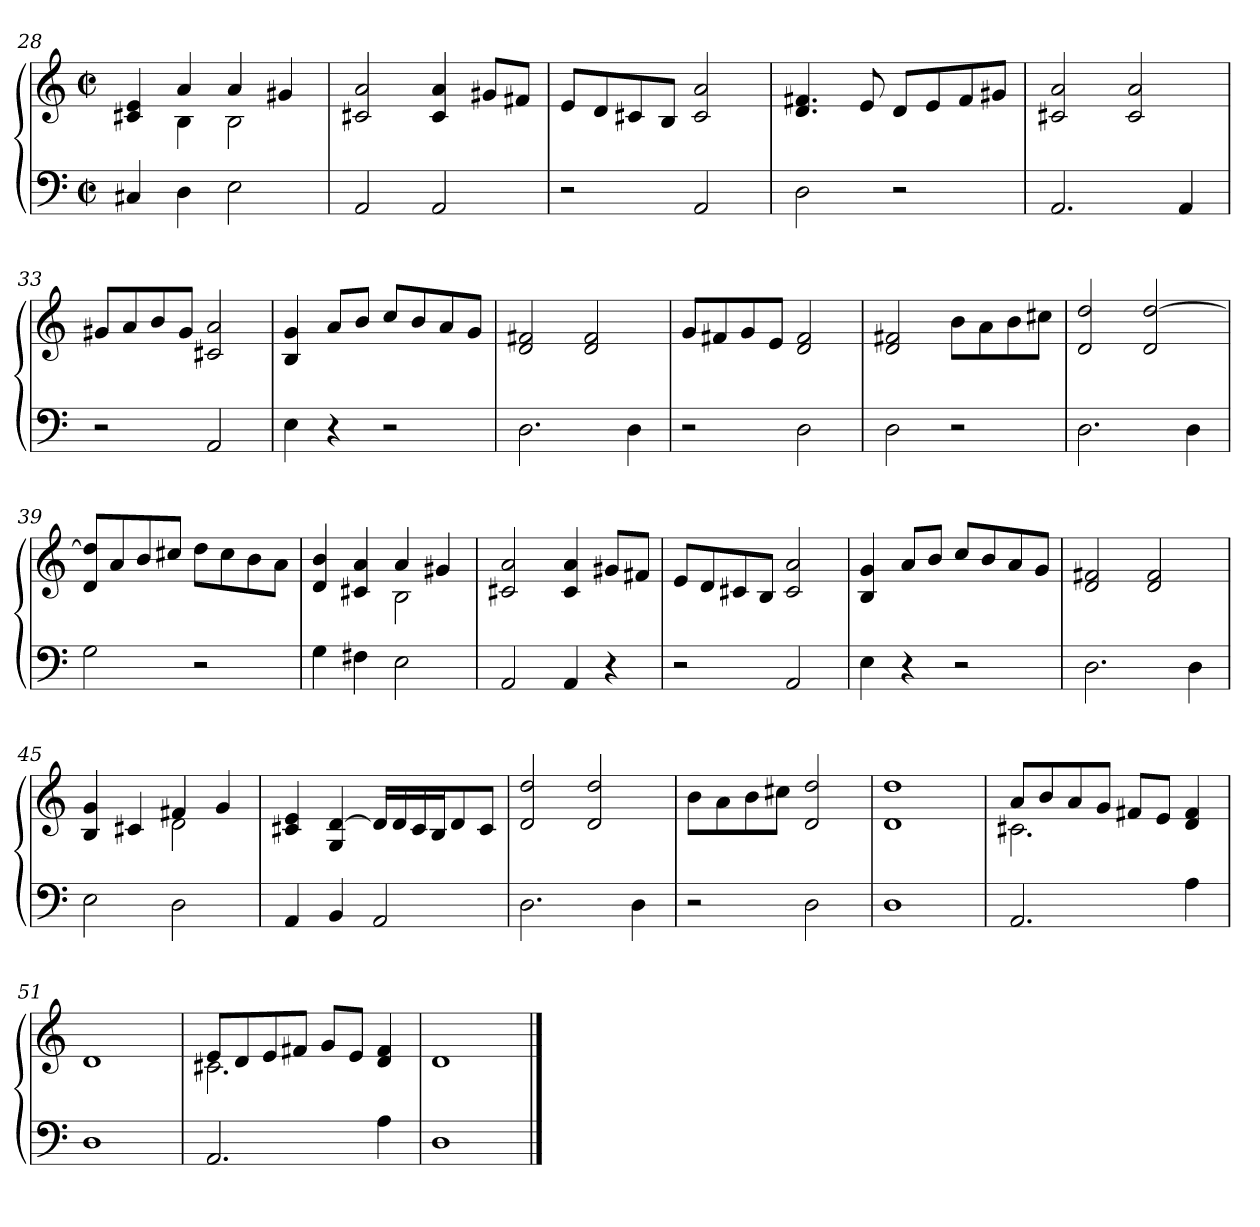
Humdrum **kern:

**kern	**kern
*part1	*part1
*staff2	*staff1
!!LO:LB:g=z
*clefF4	*clefG2
*k[]	*k[]
*M2/2	*M2/2
*met(c|)	*met(c|)
=28	=28
*	*^
4C#X/	4c#X/ 4e/	4ryy
4D\	4a/	4B\
2E\	4a/	2B\
.	4g#X/	.
*	*v	*v
=29	=29
2AA/	2c#X/ 2a/
2AA/	4c#/ 4a/
.	8g#X/L
.	8f#X/J
=30	=30
2r	8e/L
.	8d/
.	8c#X/
.	8B/J
2AA/	2c#/ 2a/
=31	=31
2D\	4.d/ 4.f#X/
.	8e/
2r	8d/L
.	8e/
.	8f#/
.	8g#X/J
=32	=32
2.AA/	2c#X/ 2a/
.	2c#/ 2a/
4AA/	.
!!LO:PB:g=z
=33	=33
2r	8g#X/L
.	8a/
.	8b/
.	8g#/J
2AA/	2c#X/ 2a/
=34	=34
4E\	4B/ 4g/
4r	8a/L
.	8b/J
2r	8cc/L
.	8b/
.	8a/
.	8g/J
=35	=35
2.D\	2d/ 2f#X/
.	2d/ 2f#/
4D\	.
=36	=36
2r	8g/L
.	8f#X/
.	8g/
.	8e/J
2D\	2d/ 2f#/
=37	=37
2D\	2d/ 2f#X/
2r	8b\L
.	8a\
.	8b\
.	8cc#X\J
=38	=38
2.D\	2d/ 2dd/
.	2d/ [2dd/
4D\	.
!!LO:LB:g=z
=39	=39
2G\	8d/ 8dd]/L
.	8a/
.	8b/
.	8cc#X/J
2r	8dd\L
.	8cc#\
.	8b\
.	8a\J
=40	=40
*	*^
4G\	4d/ 4b/	2ryy
4F#X\	4c#X/ 4a/	.
2E\	4a/	2B\
.	4g#X/	.
*	*v	*v
=41	=41
2AA/	2c#X/ 2a/
4AA/	4c#/ 4a/
4r	8g#X/L
.	8f#X/J
=42	=42
2r	8e/L
.	8d/
.	8c#X/
.	8B/J
2AA/	2c#/ 2a/
=43	=43
4E\	4B/ 4g/
4r	8a/L
.	8b/J
2r	8cc/L
.	8b/
.	8a/
.	8g/J
!!LO:LB:g=z
=44	=44
2.D\	2d/ 2f#X/
.	2d/ 2f#/
4D\	.
=45	=45
*	*^
2E\	4B/ 4g/	2ryy
.	4c#X/	.
2D\	4f#X/	2d\
.	4g/	.
*	*v	*v
=46	=46
4AA/	4c#X/ 4e/
4BB/	4G/ [4d/
2AA/	16d/LL]
.	16d/
.	16c#/
.	16B/J
.	8d/
.	8c#/J
=47	=47
2.D\	2d/ 2dd/
.	2d/ 2dd/
4D\	.
=48	=48
2r	8b\L
.	8a\
.	8b\
.	8cc#X\J
2D\	2d/ 2dd/
=49	=49
1D	1d 1dd
!!LO:LB:g=z
=50	=50
*	*^
2.AA/	8a/L	2.c#X\
.	8b/	.
.	8a/	.
.	8g/J	.
.	8f#X/L	.
.	8e/J	.
4A\	4d/ 4f#/	4ryy
*	*v	*v
=51	=51
1D	1d
=52	=52
*	*^
2.AA/	8e/L	2.c#X\
.	8d/	.
.	8e/	.
.	8f#X/J	.
.	8g/L	.
.	8e/J	.
4A\	4d/ 4f#/	4ryy
*	*v	*v
=53	=53
1D	1d
==	==
*-	*-
